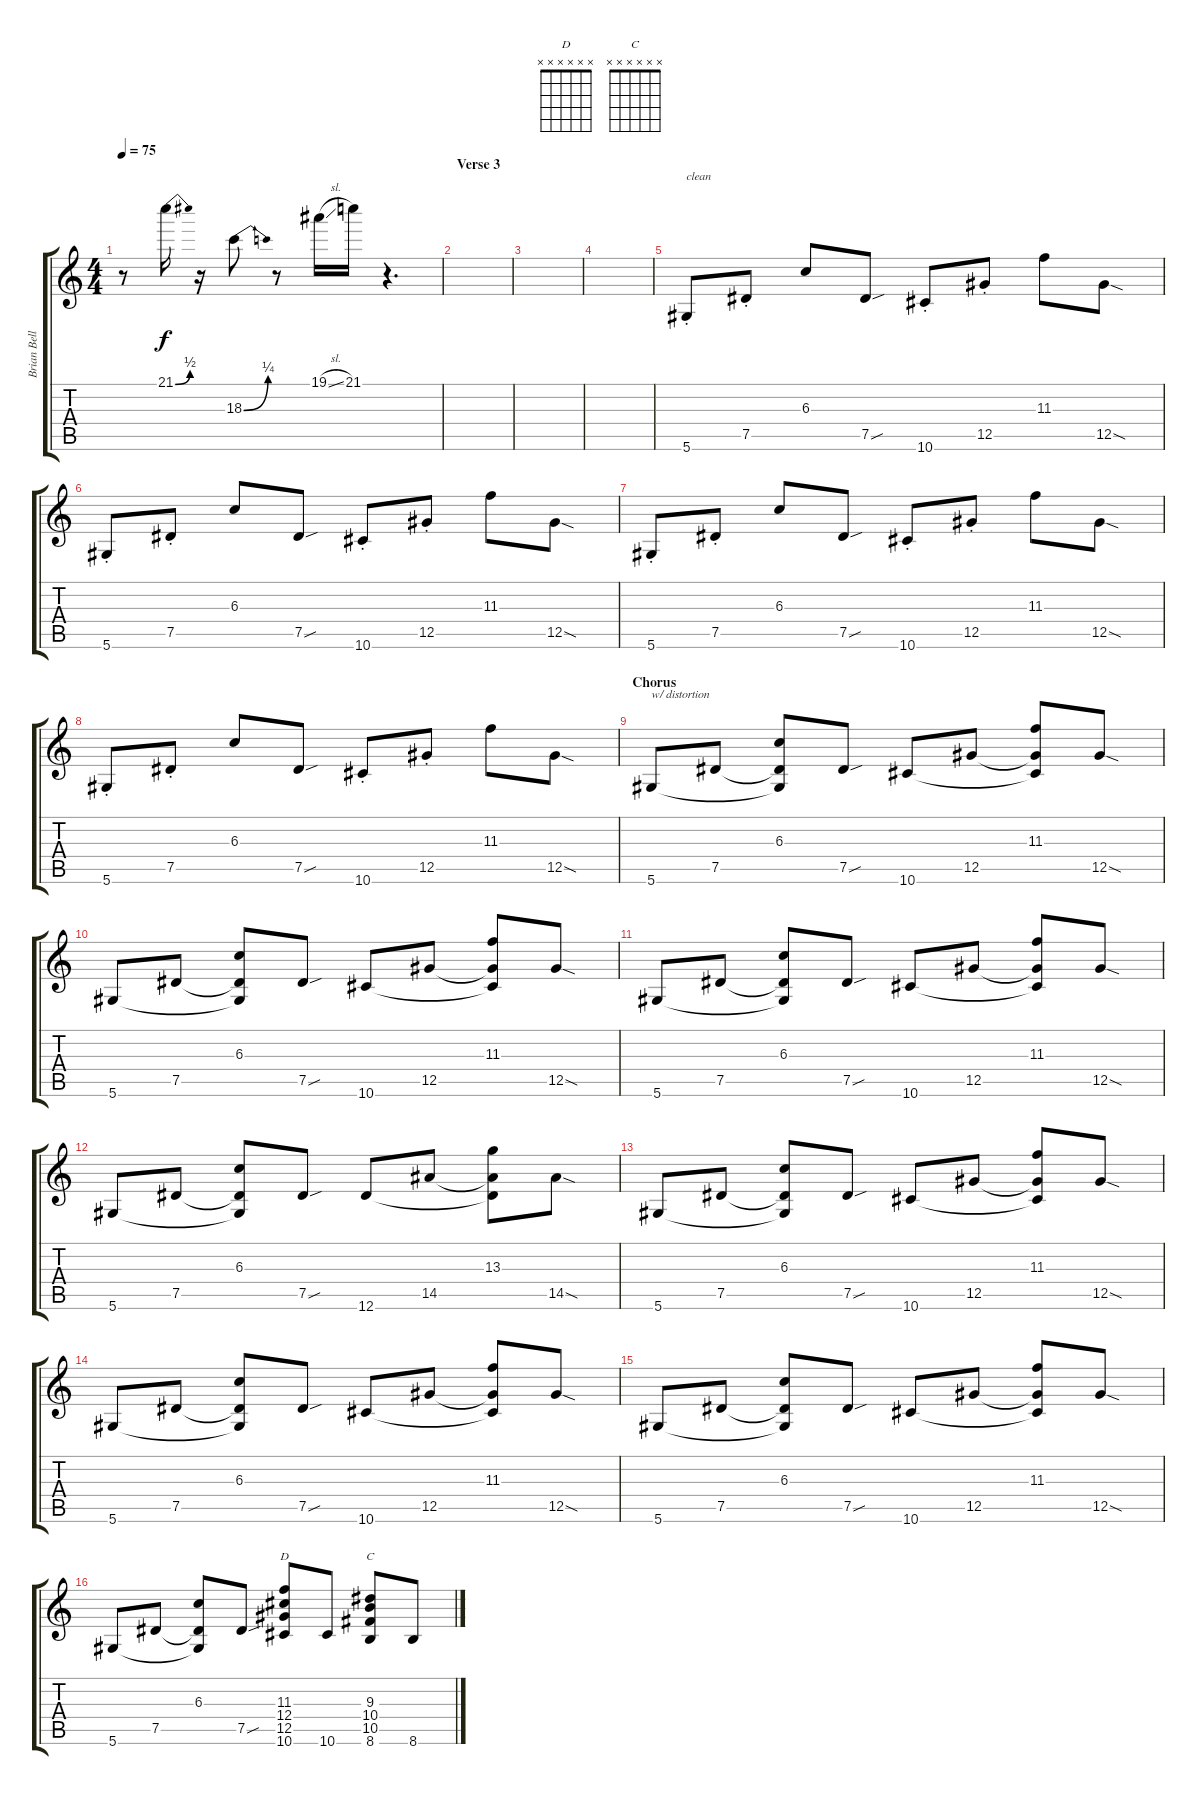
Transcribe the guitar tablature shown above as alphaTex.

\track ("Brian Bell - Guitar" "Brian Bell") {instrument electricguitarclean}
\staff {score tabs}
\tuning (Eb4 Bb3 Gb3 Db3 Ab2 Eb2) {hide}
\chord ("D" x x x x x x)
\chord ("C" x x x x x x)
\ts (4 4)
\tempo 75
\clef g2
\ks c
r.8{dy f} 21.1{be (bend 0 0 60 2)}.16 r.16 18.3{be (bend 0 0 60 1)}.8 r.8 19.1{sl}.16 21.1.16 r.4{d} |
\section ("" "Verse 3")
|
|
|
5.6{st}.8{txt "clean" instrument electricguitarclean} 7.5{st}.8 6.3.8 7.5{sou}.8 10.6{st}.8 12.5{st}.8 11.3.8 12.5{sod}.8 |
5.6{st}.8 7.5{st}.8 6.3.8 7.5{sou}.8 10.6{st}.8 12.5{st}.8 11.3.8 12.5{sod}.8 |
5.6{st}.8 7.5{st}.8 6.3.8 7.5{sou}.8 10.6{st}.8 12.5{st}.8 11.3.8 12.5{sod}.8 |
5.6{st}.8 7.5{st}.8 6.3.8 7.5{sou}.8 10.6{st}.8 12.5{st}.8 11.3.8 12.5{sod}.8 |
\section ("" "Chorus")
5.6.8{txt "w/ distortion" instrument overdrivenguitar} 7.5.8 (6.3 7.5{t} 5.6{t}).8 7.5{sou}.8 10.6.8 12.5.8 (11.3 12.5{t} 10.6{t}).8 12.5{sod}.8 |
5.6.8 7.5.8 (6.3 7.5{t} 5.6{t}).8 7.5{sou}.8 10.6.8 12.5.8 (11.3 12.5{t} 10.6{t}).8 12.5{sod}.8 |
5.6.8 7.5.8 (6.3 7.5{t} 5.6{t}).8 7.5{sou}.8 10.6.8 12.5.8 (11.3 12.5{t} 10.6{t}).8 12.5{sod}.8 |
5.6.8 7.5.8 (6.3 7.5{t} 5.6{t}).8 7.5{sou}.8 12.6.8 14.5.8 (13.3 14.5{t} 12.6{t}).8 14.5{sod}.8 |
5.6.8 7.5.8 (6.3 7.5{t} 5.6{t}).8 7.5{sou}.8 10.6.8 12.5.8 (11.3 12.5{t} 10.6{t}).8 12.5{sod}.8 |
5.6.8 7.5.8 (6.3 7.5{t} 5.6{t}).8 7.5{sou}.8 10.6.8 12.5.8 (11.3 12.5{t} 10.6{t}).8 12.5{sod}.8 |
5.6.8 7.5.8 (6.3 7.5{t} 5.6{t}).8 7.5{sou}.8 10.6.8 12.5.8 (11.3 12.5{t} 10.6{t}).8 12.5{sod}.8 |
5.6.8 7.5.8 (6.3 7.5{t} 5.6{t}).8 7.5{sou}.8 (11.3 12.4 12.5 10.6).8{ch "D"} 10.6.8 (9.3 10.4 10.5 8.6).8{ch "C"} 8.6.8
